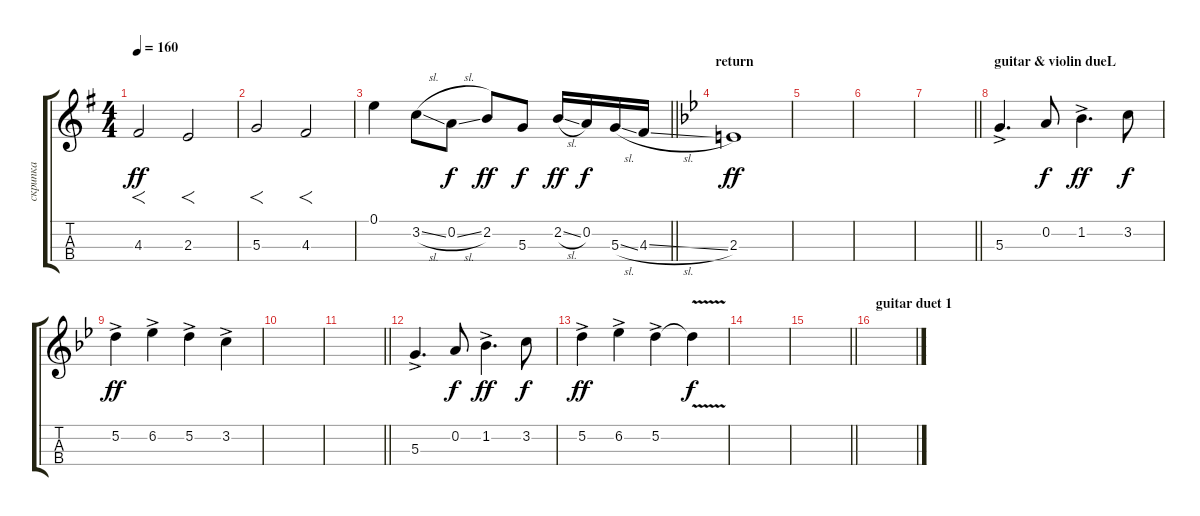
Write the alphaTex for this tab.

\track ("скрипка" "скрипка") {instrument violin}
\staff {score tabs}
\tuning (E5 A4 D4 G3) {hide}
\ts (4 4)
\tempo 160
\clef g2
\ks eminor
4.3.2{f dy ff} 2.3.2{f} |
5.3.2{f} 4.3.2{f} |
\barLineRight lightlight
0.1.4 3.2{sl}.8 0.2{sl}.8{dy f} 2.2.8{dy ff} 5.3.8{dy f} 2.2{sl}.16{dy ff} 0.2.16{dy f} 5.3{sl}.16 4.3{sl}.16 |
\section ("" "return")
\ks gminor
2.3.1{dy ff} |
|
|
\barLineRight lightlight
|
\section ("" "guitar & violin dueL")
5.3{ac}.4{d} 0.2.8{dy f} 1.2{ac}.4{d dy ff} 3.2.8{dy f} |
5.2{ac}.4{dy ff} 6.2{ac}.4 5.2{ac}.4 3.2{ac}.4 |
|
\barLineRight lightlight
|
5.3{ac}.4{d} 0.2.8{dy f} 1.2{ac}.4{d dy ff} 3.2.8{dy f} |
5.2{ac}.4{dy ff} 6.2{ac}.4 5.2{ac}.4 5.2{v t}.4{dy f} |
|
\barLineRight lightlight
|
\section ("" "guitar duet 1")
